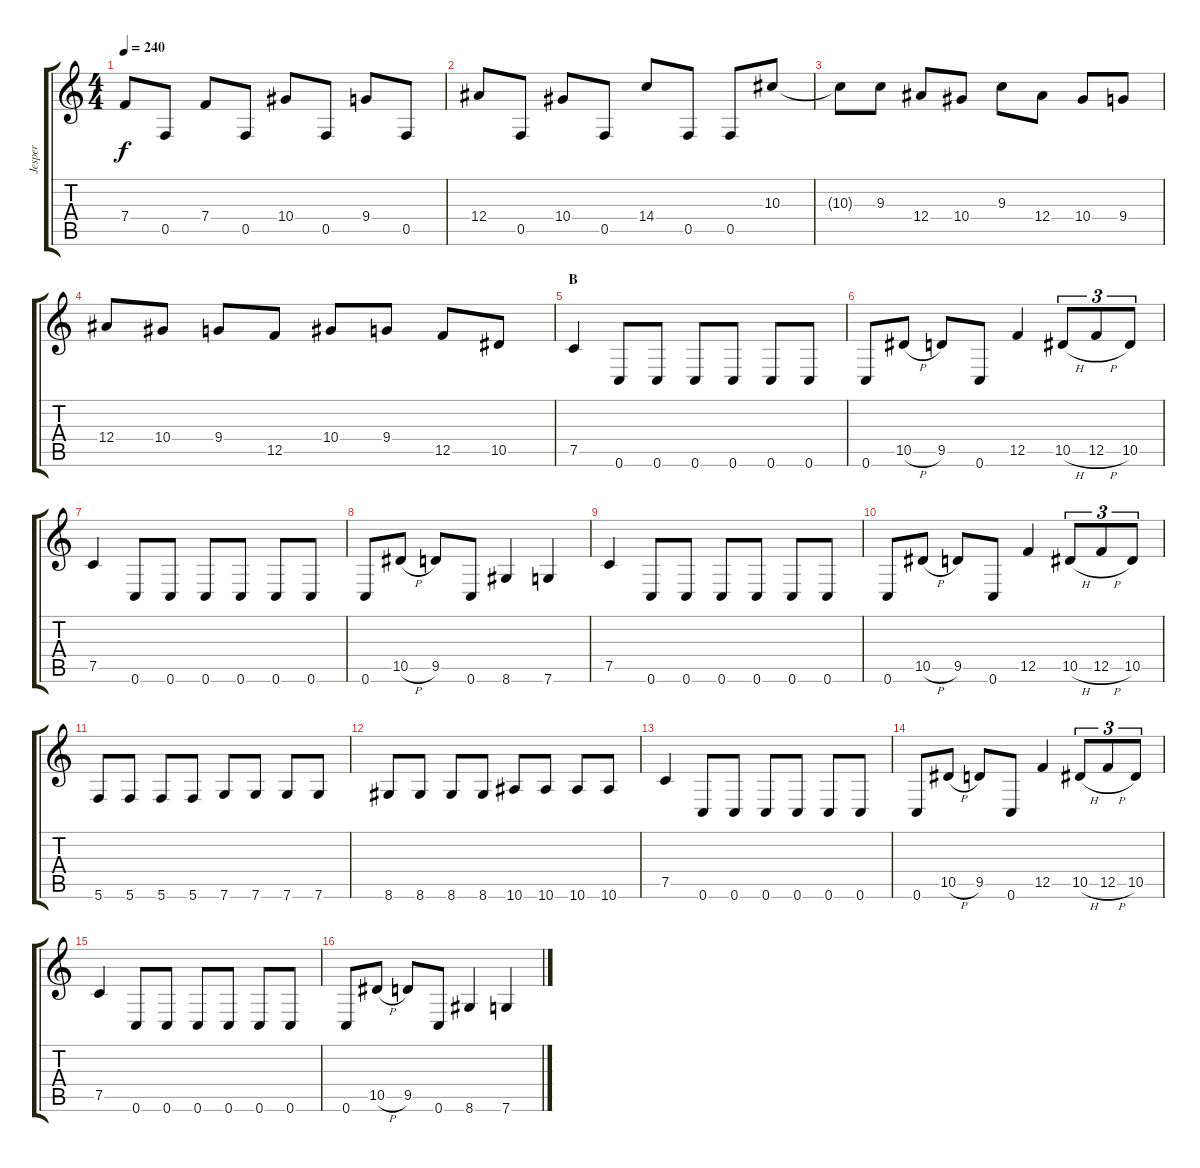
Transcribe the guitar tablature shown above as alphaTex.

\track ("Jesper" "Jesper") {instrument distortionguitar}
\staff {score tabs}
\tuning (C4 G3 Eb3 Bb2 F2 C2) {hide}
\ts (4 4)
\tempo 240
\clef g2
\ks c
7.4.8{dy f} 0.5.8 7.4.8 0.5.8 10.4.8 0.5.8 9.4.8 0.5.8 |
12.4.8 0.5.8 10.4.8 0.5.8 14.4.8 0.5.8 0.5.8 10.3.8 |
10.3{t}.8 9.3.8 12.4.8 10.4.8 9.3.8 12.4.8 10.4.8 9.4.8 |
12.4.8 10.4.8 9.4.8 12.5.8 10.4.8 9.4.8 12.5.8 10.5.8 |
\section ("" "B")
7.5.4 0.6.8 0.6.8 0.6.8 0.6.8 0.6.8 0.6.8 |
0.6.8 10.5{h}.8 9.5.8 0.6.8 12.5.4 10.5{h}.8{tu (3 2)} 12.5{h}.8{tu (3 2)} 10.5.8{tu (3 2)} |
7.5.4 0.6.8 0.6.8 0.6.8 0.6.8 0.6.8 0.6.8 |
0.6.8 10.5{h}.8 9.5.8 0.6.8 8.6.4 7.6.4 |
7.5.4 0.6.8 0.6.8 0.6.8 0.6.8 0.6.8 0.6.8 |
0.6.8 10.5{h}.8 9.5.8 0.6.8 12.5.4 10.5{h}.8{tu (3 2)} 12.5{h}.8{tu (3 2)} 10.5.8{tu (3 2)} |
5.6.8 5.6.8 5.6.8 5.6.8 7.6.8 7.6.8 7.6.8 7.6.8 |
8.6.8 8.6.8 8.6.8 8.6.8 10.6.8 10.6.8 10.6.8 10.6.8 |
7.5.4 0.6.8 0.6.8 0.6.8 0.6.8 0.6.8 0.6.8 |
0.6.8 10.5{h}.8 9.5.8 0.6.8 12.5.4 10.5{h}.8{tu (3 2)} 12.5{h}.8{tu (3 2)} 10.5.8{tu (3 2)} |
7.5.4 0.6.8 0.6.8 0.6.8 0.6.8 0.6.8 0.6.8 |
0.6.8 10.5{h}.8 9.5.8 0.6.8 8.6.4 7.6.4
